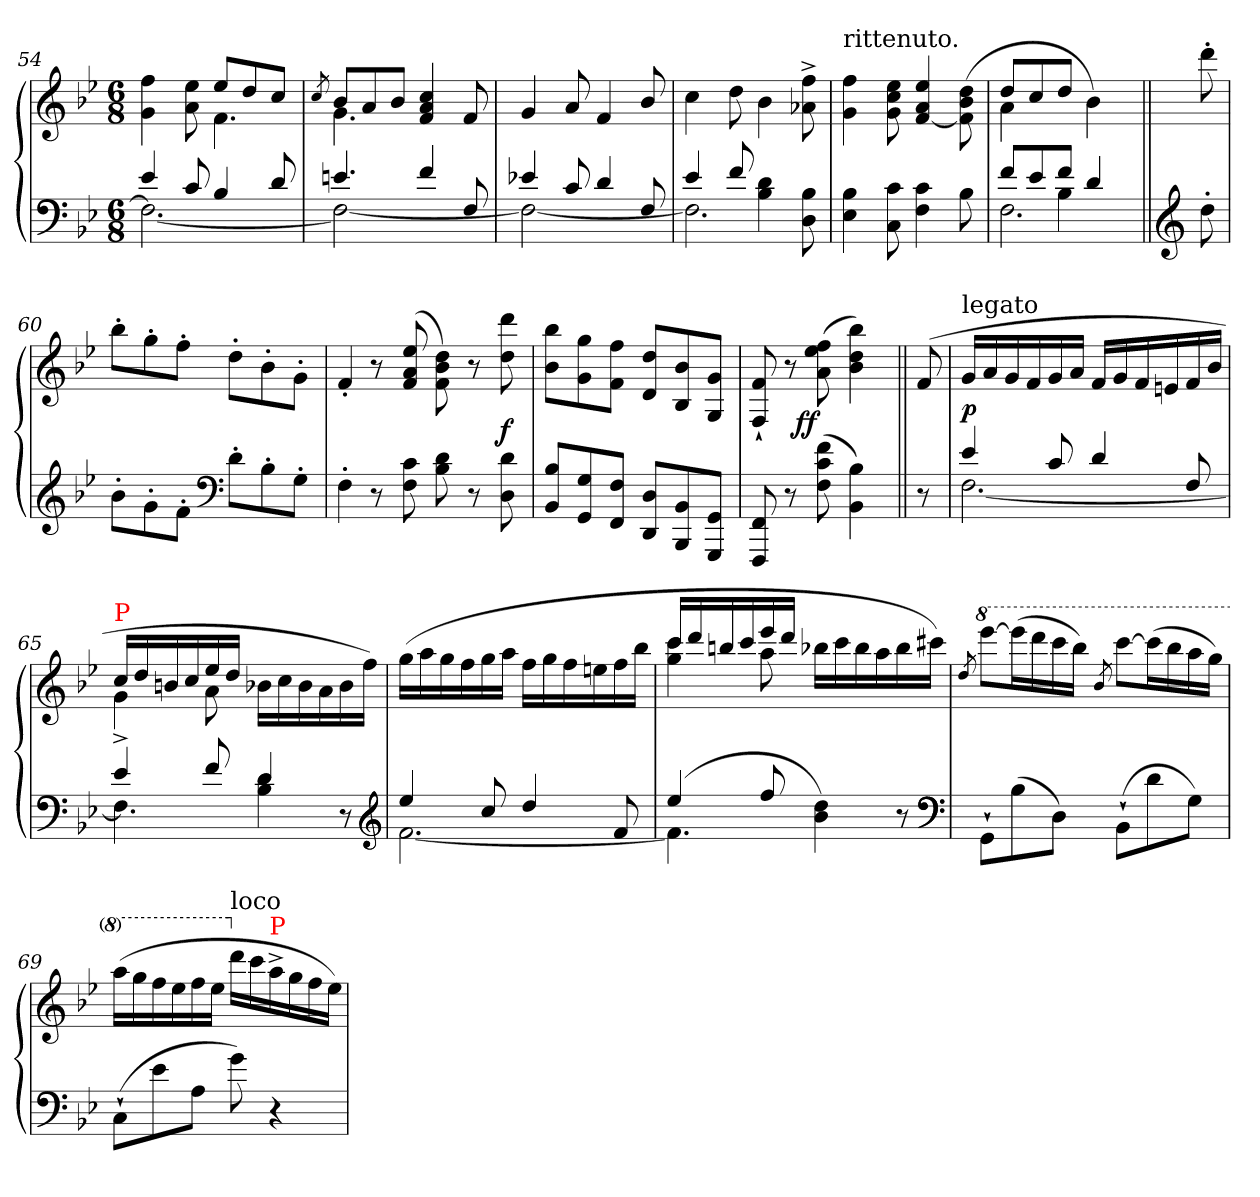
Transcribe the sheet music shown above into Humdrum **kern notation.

**kern	**kern	**dynam
*part1	*part1	*part1
*staff2	*staff1	*staff1/2
*clefF4	*clefG2	*
*k[b-e-]	*k[b-e-]	*
*B-:	*B-:	*
*M6/8	*M6/8	*
=54	=54	=54
*^	*^	*
4e-	2.F_	4ff 4g	4.ryy	.
8c	.	8ee- 8a	.	.
4B-	.	8ee-L	4.f	.
.	.	8dd	.	.
8d	.	8ccJ	.	.
=55	=55	=55	=55	=55
.	.	8qcc/	.	.
!	!LO:N:vis=2	!	!	!
4.en	2.F_	8b-L	4.g	.
.	.	8a	.	.
.	.	8b-J	.	.
4f	.	4cc 4a 4f	4.ryy	.
8F	.	8f	.	.
*	*	*v	*v	*
=56	=56	=56	=56
!	!LO:N:vis=2	!	!
4e-X	2.F_	4g	.
8c	.	8a	.
4d	.	4f	.
8F	.	8b-/	.
=57	=57	=57	=57
4e-	2.F]	4cc	.
8f	.	8dd	.
4d\ 4B-\	.	4b-	.
8B-\ 8D\	.	8ff^< 8a-X^<	.
*v	*v	*	*
=58	=58	=58
!	!LO:TX:a:t=rittenuto.	!
4B- 4E-	4ff 4g	.
8c 8C	8ee- 8cc 8g	.
4c 4F	4ee- 4a [4f	.
8B-	(>8dd\ 8b-\ 8f]\	.
=59	=59	=59
*^	*	*
!	!LO:N:vis=2.	!	!
*	*	*^	*
8fL	4F	8ddL	4a	.
8e-	.	8cc	.	.
8fJ	4B-	8ddJ	8ryy	.
4d	.	4b-\)	4ryy	.
.	8ryy	.	.	.
*v	*v	*	*	*
*	*v	*v	*
=||	=||	=||
*clefG2	*	*
8dd'	8ddd'	.
=60	=60	=60
8b-'>\L	8bb-'L	.
8g'>	8gg'	.
8f'>J	8ff'J	.
*clefF4	*	*
8d'L	8dd'L	.
8B-'	8b-'	.
8G'J	8g'J	.
=61	=61	=61
!LO:N:vis=4	!LO:N:vis=4	!
8F'	8f'	.
8r	8r	.
8c 8F	(>8ee- 8a 8f	.
8d 8B-	8dd\ 8b-\ 8f\)	.
8r	8r	.
8d 8D	8ddd 8dd	f
=62	=62	=62
8B-/ 8BB-/L	8bb-\ 8b-\L	.
8G 8GG	8gg 8g	.
8F 8FFJ	8ff 8fJ	.
8D/ 8DD/L	8dd/ 8d/L	.
8BB- 8BBB-	8b- 8B-	.
8GG 8GGGJ	8g 8GJ	.
=63	=63	=63
8FF 8FFF	8f`< 8F`<	.
8r	8r	.
!	!	!LO:DY:rj
(>8f 8c 8F	(>8ff 8ee- 8a	ff
4B- 4BB-)	4bb- 4dd 4b-)	.
=||	=||	=||
8r	(>8f	.
=64	=64	=64
*^	*	*
!	!	!LO:TX:a:t=legato	!
4e-	[2.F	16gLL	p
.	.	16a	.
.	.	16g	.
.	.	16f	.
8c	.	16g	.
.	.	16aJJ	.
4d	.	16fLL	.
.	.	16g	.
.	.	16f	.
.	.	16en	.
8F	.	16f	.
.	.	16b-JJ	.
=65	=65	=65	=65
*	*	*^	*
!	!	!LO:TX:a:color=red:t=P	!	!
4e-	4.F]	16ccLL	4g^<	.
.	.	16dd	.	.
.	.	16bn	.	.
.	.	16cc	.	.
8f	.	16ee-	8a	.
.	.	16ddJJ	.	.
4d	4d 4B-	16b-X\LL	4.ryy	.
.	.	16cc	.	.
.	.	16b-	.	.
.	.	16a	.	.
8r	8ryy	16b-	.	.
.	.	16ffJJ)	.	.
*	*	*v	*v	*
*clefG2	*	*	*
=66	=66	=66	=66
4ee-	[2.f	(>16ggLL	.
.	.	16aa	.
.	.	16gg	.
.	.	16ff	.
8cc	.	16gg	.
.	.	16aaJJ	.
4dd	.	16ffLL	.
.	.	16gg	.
.	.	16ff	.
.	.	16een	.
8f	.	16ff	.
.	.	16bb-JJ	.
=67	=67	=67	=67
*	*	*^	*
(>4ee-	4.f]	16cccLL	4ccc 4gg	.
.	.	16ddd	.	.
.	.	16bbn	.	.
.	.	16ccc	.	.
8ff	.	16eee-	8aa	.
.	.	16dddJJ	.	.
4dd\ 4b-\)	4ryy	16bb-X\LL	4.ryy	.
.	.	16ccc	.	.
.	.	16bb-	.	.
.	.	16aa	.	.
8r	8ryy	16bb-	.	.
.	.	16ccc#XJJ)	.	.
*v	*v	*	*	*
*	*v	*v	*
*clefF4	*	*
=68	=68	=68
.	8qdd/	.
*	*8va	*
8GG`>L	[8eeee-L	.
(>8B-	(>16eeee-L]	.
.	16dddd	.
8DJ)	16cccc	.
.	16bbb-JJ)	.
.	8qbb-/	.
(>8BB-`>L	[8ccccL	.
8d	(>16ccccL]	.
.	16bbb-	.
8GJ)	16aaa	.
.	16gggJJ)	.
=69	=69	=69
(>8C`>L	(>16aaaLL	.
.	16ggg	.
8e-	16fff	.
.	16eee-	.
8AJ	16fff	.
.	16eee-JJ	.
*	*X8va	*
!	!LO:TX:a:t=loco	!
8g)	16dddLL	.
.	16ccc	.
!	!LO:TX:a:color=red:t=P	!
4r	16aa^<	.
.	16gg	.
.	16ff	.
.	16ee-JJ)	.
=	=	=
*-	*-	*-
